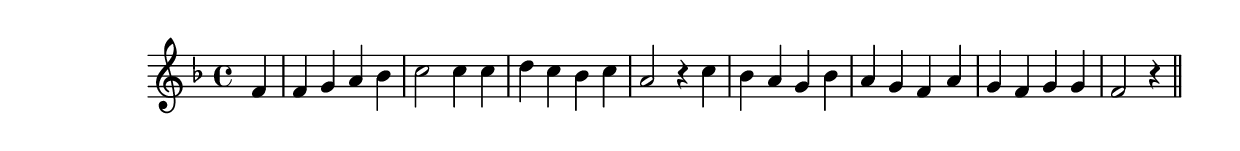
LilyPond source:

\version "2.19.49"
%{\header {
 title = "Es kam ein treuer Bote"
 composer = "Nikolaus Beuttner"
 poet = "Joseph Mohr (1834-1892)"
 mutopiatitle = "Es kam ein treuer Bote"
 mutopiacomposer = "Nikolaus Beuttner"
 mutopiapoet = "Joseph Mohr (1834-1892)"
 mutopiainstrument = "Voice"
 date = "1602"
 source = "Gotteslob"
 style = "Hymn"
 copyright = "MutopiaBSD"
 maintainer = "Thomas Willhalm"
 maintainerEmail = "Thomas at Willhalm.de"
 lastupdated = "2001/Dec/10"
}%}
\score{{\key f \major
\time 4/4
%{\tempo 4=130
%}\relative c' {
 \partial 4
 f4 | f g a bes | c2 c4  c | d c bes c | a2 r4
 c4 | bes a g bes | a g f  a | g f g g | f2 r4
 \bar "||"
}
}}